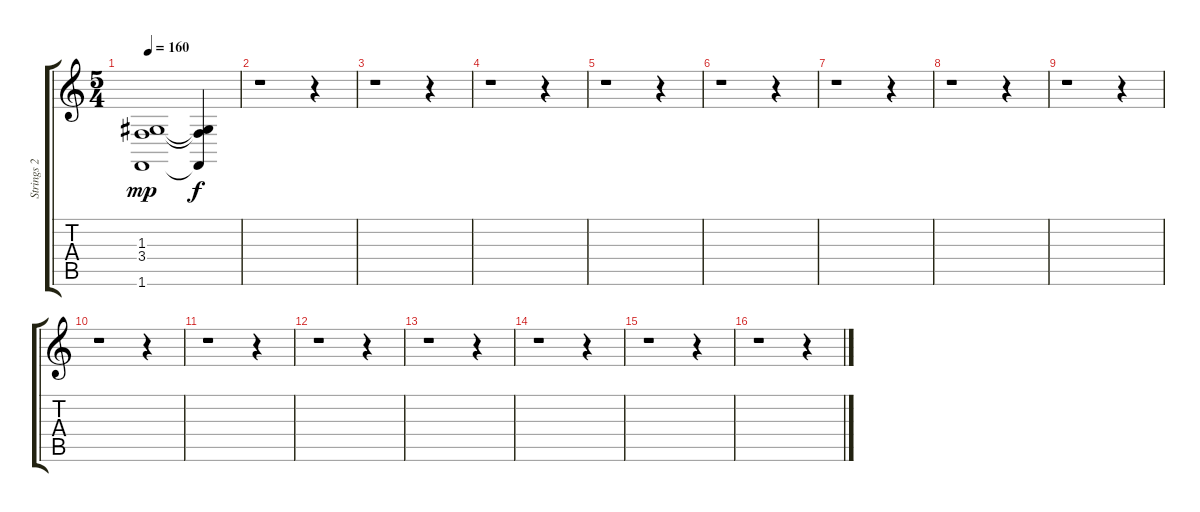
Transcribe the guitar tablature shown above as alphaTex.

\track ("Strings 2" "Strings 2") {instrument stringensemble2}
\staff {score tabs}
\tuning (E4 B3 G3 D3 A2 E2) {hide}
\ts (5 4)
\tempo 160
\clef g2
\ks c
(1.3 3.4 1.6).1{dy mp} (1.3{t} 3.4{t} 1.6{t}).4{dy f} |
r.1 r.4 |
r.1 r.4 |
r.1 r.4 |
r.1 r.4 |
r.1 r.4 |
r.1 r.4 |
r.1 r.4 |
r.1 r.4 |
r.1 r.4 |
r.1 r.4 |
r.1 r.4 |
r.1 r.4 |
r.1 r.4 |
r.1 r.4 |
r.1 r.4
